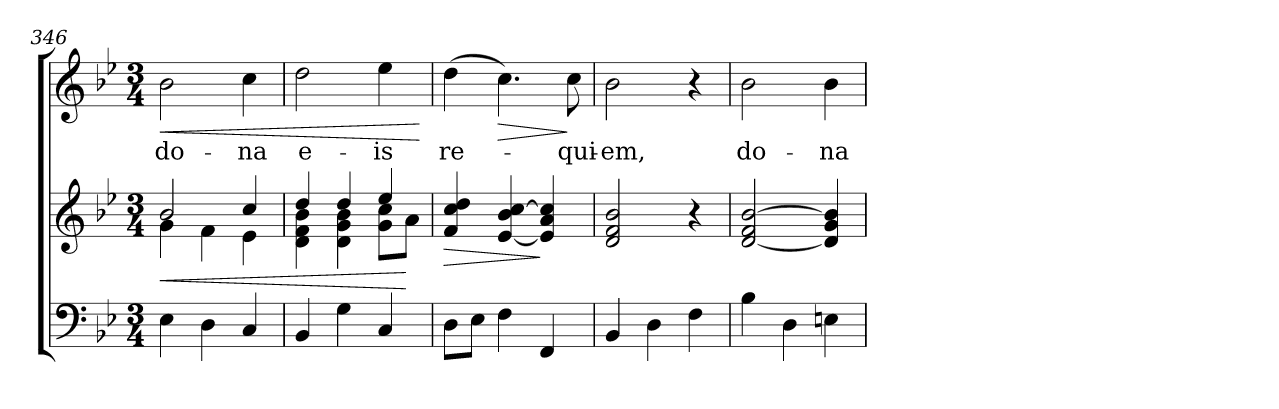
**kern	**kern	**dynam	**kern	**text	**dynam
*part2	*part2	*part2	*part1	*part1	*part1
*staff3	*staff2	*staff2/3	*staff1	*staff1	*staff1
*clefF4	*clefG2	*	*clefG2	*	*
*	*	*	*ITrd7c12	*	*
*k[b-e-]	*k[b-e-]	*	*k[b-e-]	*	*
*B-:	*B-:	*	*B-:	*	*
*M3/4	*M3/4	*	*M3/4	*	*
=346	=346	=346	=346	=346	=346
!	!	!LO:HP:b	!	!LO:LY:b	!LO:HP:b
*	*^	*	*	*	*
4E-\	2b-/	4g\	<	2B-\	do-	<
4D\	.	4f\	.	.	.	.
!	!	!	!	!	!LO:LY:b	!
4C/	4cc/	4e-\	.	4c\	-na	.
=347	=347	=347	=347	=347	=347	=347
!	!	!	!	!	!LO:LY:b	!
4BB-/	4dd/	4d\ 4f\ 4b-\	.	2d\	e-	.
4G\	4dd/	4d\ 4g\ 4b-\	.	.	.	.
!	!	!	!	!	!LO:LY:b	!
4C/	4ee-/	8g\ 8cc\L	.	4e-\	-is	.
.	.	8a\J	[	.	.	.
*	*v	*v	*	*	*	*
.	.	.	.	.	[
=348	=348	=348	=348	=348	=348
!	!	!LO:HP:b	!	!LO:LY:b	!
8D\L	4f/ 4cc/ 4dd/	>	(>4d\	re-	.
8E-\J	.	.	.	.	.
!	!	!	!	!	!LO:HP:b
4F\	[4e-/ 4b-/ [4cc/	.	4.c\)	.	>
4FF/	4e-/] 4a/ 4cc/]	]	.	.	.
!	!	!	!	!LO:LY:b	!
.	.	.	8c\	-qui-	]
!!LO:PB:g=z
=349	=349	=349	=349	=349	=349
!	!	!	!	!LO:LY:b	!
4BB-/	2d/ 2f/ 2b-/	.	2B-\	-em,	.
4D\	.	.	.	.	.
4F\	4r	.	4r	.	.
=350	=350	=350	=350	=350	=350
!	!	!	!	!LO:LY:b	!
4B-\	[2d/ 2f/ [2b-/	.	2B-\	do-	.
4D\	.	.	.	.	.
!	!	!	!	!LO:LY:b	!
4En\	4d/] 4g/ 4b-/]	.	4B-\	-na	.
=	=	=	=	=	=
*-	*-	*-	*-	*-	*-
